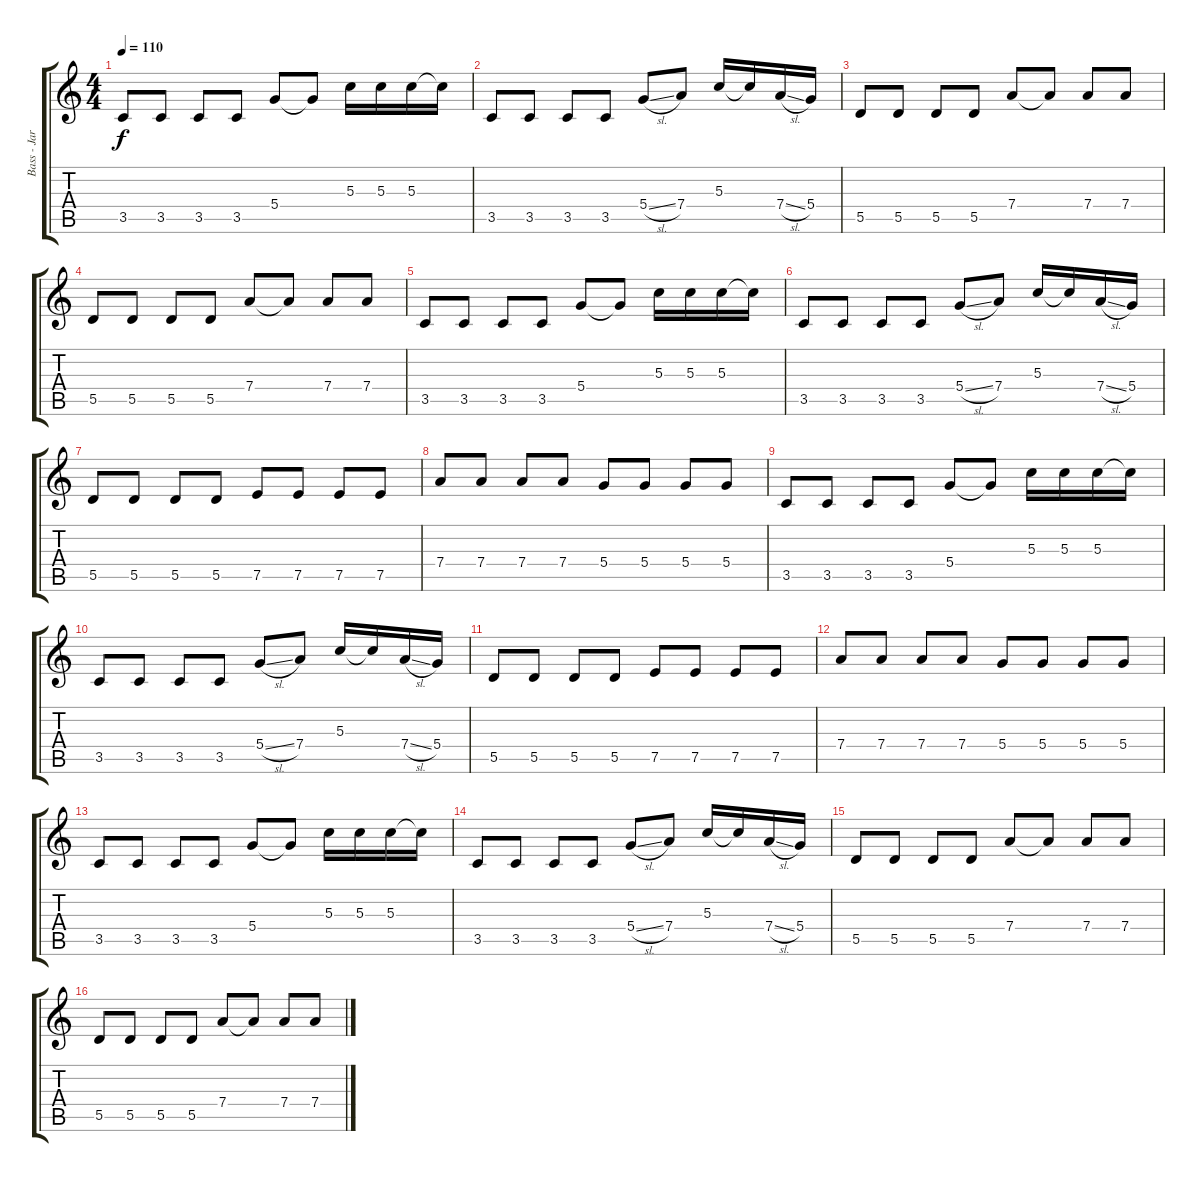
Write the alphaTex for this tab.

\track ("Bass - Jared" "Bass - Jar") {instrument electricbassfinger}
\staff {score tabs}
\tuning (E4 B3 G3 D3 A2 E2) {hide}
\ts (4 4)
\tempo 110
\clef g2
\ks c
3.5.8{dy f} 3.5.8 3.5.8 3.5.8 5.4.8 5.4{t}.8 5.3.16 5.3.16 5.3.16 5.3{t}.16 |
3.5.8 3.5.8 3.5.8 3.5.8 5.4{sl}.8 7.4.8 5.3.16 5.3{t}.16 7.4{sl}.16 5.4.16 |
5.5.8 5.5.8 5.5.8 5.5.8 7.4.8 7.4{t}.8 7.4.8 7.4.8 |
5.5.8 5.5.8 5.5.8 5.5.8 7.4.8 7.4{t}.8 7.4.8 7.4.8 |
3.5.8 3.5.8 3.5.8 3.5.8 5.4.8 5.4{t}.8 5.3.16 5.3.16 5.3.16 5.3{t}.16 |
3.5.8 3.5.8 3.5.8 3.5.8 5.4{sl}.8 7.4.8 5.3.16 5.3{t}.16 7.4{sl}.16 5.4.16 |
5.5.8 5.5.8 5.5.8 5.5.8 7.5.8 7.5.8 7.5.8 7.5.8 |
7.4.8 7.4.8 7.4.8 7.4.8 5.4.8 5.4.8 5.4.8 5.4.8 |
3.5.8 3.5.8 3.5.8 3.5.8 5.4.8 5.4{t}.8 5.3.16 5.3.16 5.3.16 5.3{t}.16 |
3.5.8 3.5.8 3.5.8 3.5.8 5.4{sl}.8 7.4.8 5.3.16 5.3{t}.16 7.4{sl}.16 5.4.16 |
5.5.8 5.5.8 5.5.8 5.5.8 7.5.8 7.5.8 7.5.8 7.5.8 |
7.4.8 7.4.8 7.4.8 7.4.8 5.4.8 5.4.8 5.4.8 5.4.8 |
3.5.8 3.5.8 3.5.8 3.5.8 5.4.8 5.4{t}.8 5.3.16 5.3.16 5.3.16 5.3{t}.16 |
3.5.8 3.5.8 3.5.8 3.5.8 5.4{sl}.8 7.4.8 5.3.16 5.3{t}.16 7.4{sl}.16 5.4.16 |
5.5.8 5.5.8 5.5.8 5.5.8 7.4.8 7.4{t}.8 7.4.8 7.4.8 |
5.5.8 5.5.8 5.5.8 5.5.8 7.4.8 7.4{t}.8 7.4.8 7.4.8
